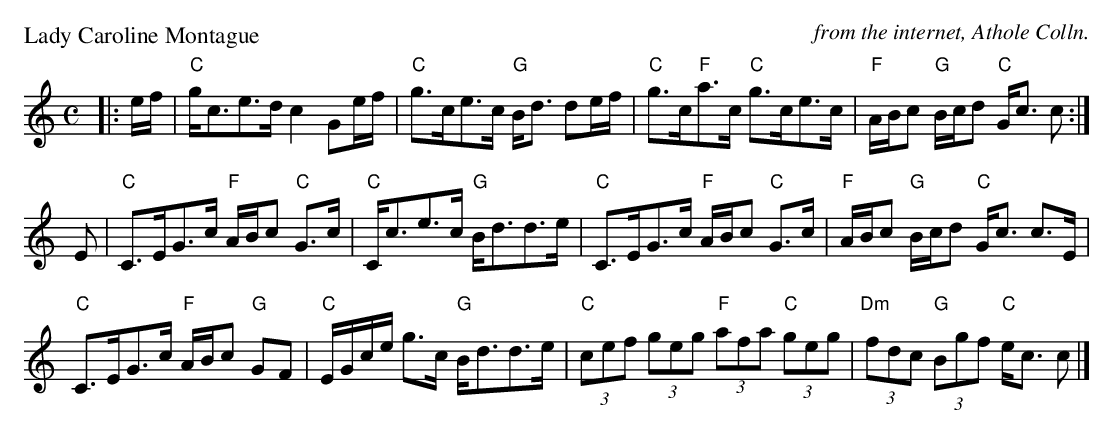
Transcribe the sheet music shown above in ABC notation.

X:1
P: Lady Caroline Montague
M: C
L: 1/8
C: from the internet, Athole Colln.
K: C
|: e/f/|"C"g<ce>d c2 Ge/f/|"C"g>ce>c "G"B<d de/f/|"C"g>c"F"a>c "C"g>ce>c|"F"A/B/c "G"B/c/d "C"G<c c :|
E|"C"C>EG>c "F"A/B/c "C"G>c|"C"C<ce>c "G"B<dd>e|"C"C>EG>c "F"A/B/c "C"G>c|"F"A/B/c "G"B/c/d "C"G<c c>E|
"C"C>EG>c "F"A/B/c "G"GF|"C"E/G/c/e/ g>c "G"B<dd>e|"C"(3cef (3geg "F"(3afa "C"(3geg|"Dm"(3fdc "G"(3Bgf "C"e<c c |]
